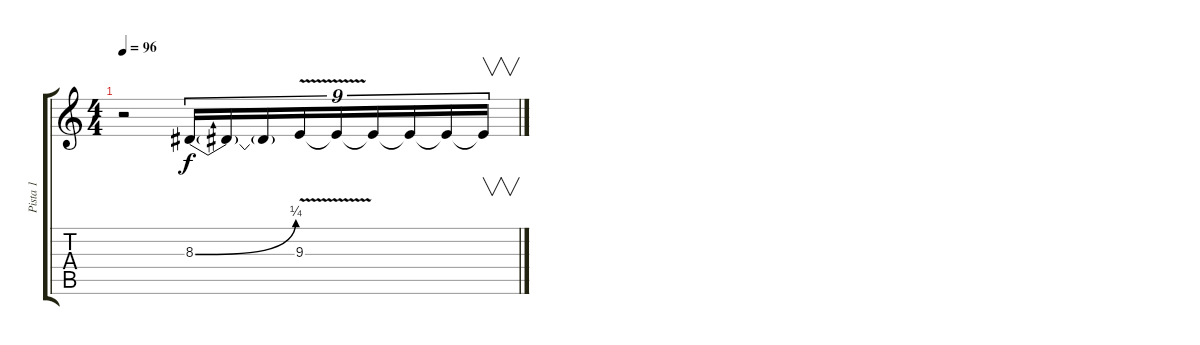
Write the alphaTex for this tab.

\track ("Pista 1" "Pista 1") {instrument drawbarorgan}
\staff {score tabs}
\tuning (E4 B3 G3 D3 A2 E2) {hide}
\ts (4 4)
\tempo 96
\clef g2
\ks c
r.2{dy f} 8.3{be (bend 0 0 60 1)}.16{tu (9 8)} 8.3{t}.16{tu (9 8)} 8.3{t}.16{tu (9 8)} 9.3{v}.16{tu (9 8)} 9.3{t}.16{tu (9 8)} 9.3{t}.16{tu (9 8)} 9.3{t}.16{tu (9 8)} 9.3{t}.16{tu (9 8)} 9.3{t}.16{v tu (9 8)}
